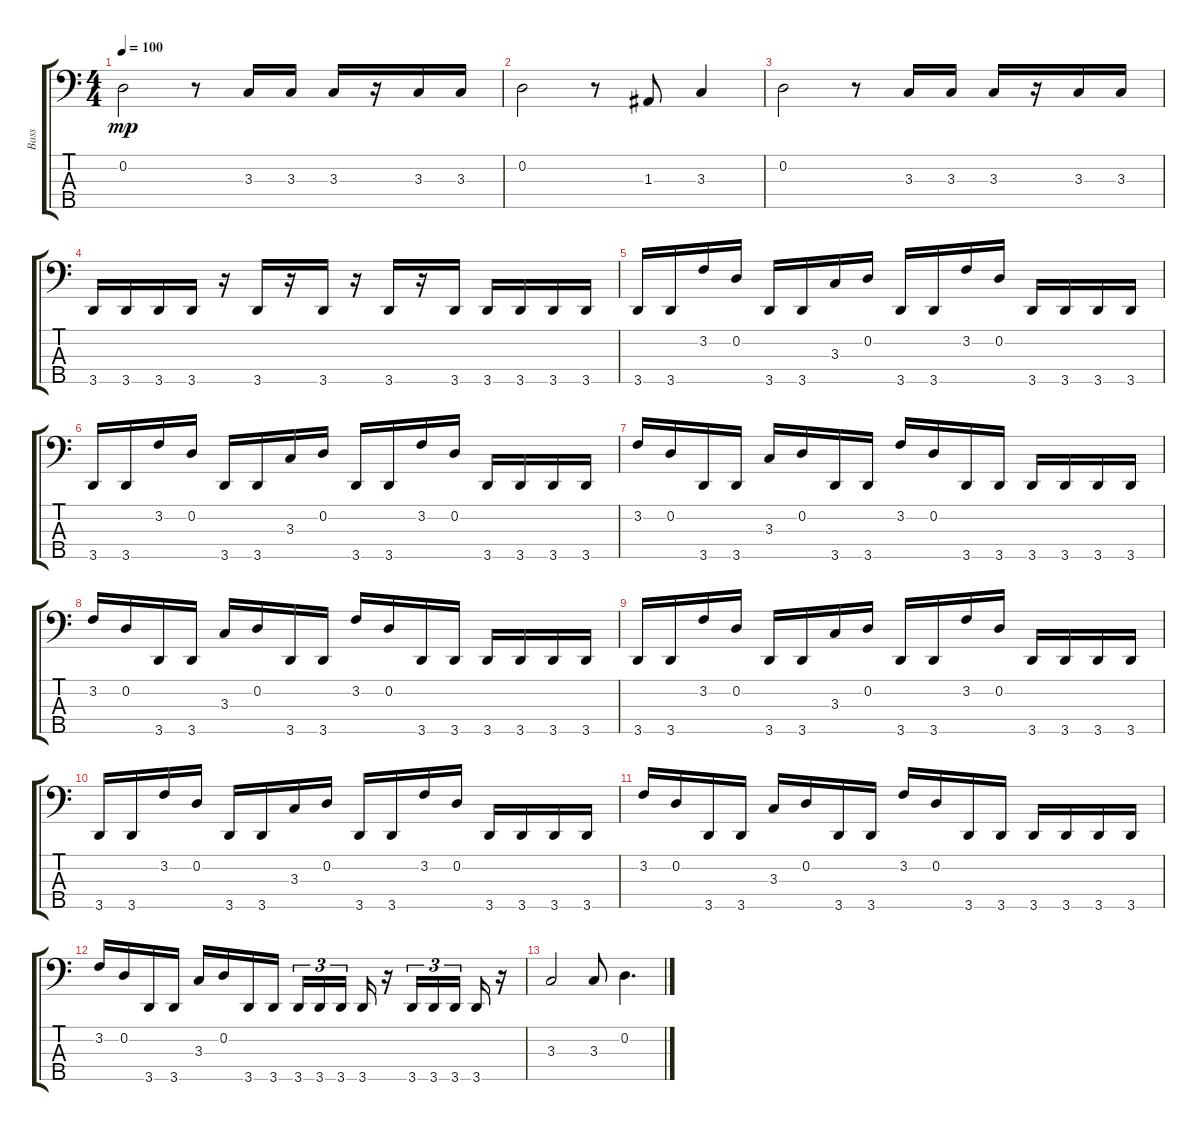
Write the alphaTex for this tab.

\track ("Bass" "Bass") {instrument electricbassfinger}
\staff {score tabs}
\tuning (G2 D2 A1 E1 B0) {hide}
\ts (4 4)
\tempo 100
\clef f4
\ks c
0.2.2{dy mp} r.8 3.3.16 3.3.16 3.3.16 r.16 3.3.16 3.3.16 |
0.2.2 r.8 1.3.8 3.3.4 |
0.2.2 r.8 3.3.16 3.3.16 3.3.16 r.16 3.3.16 3.3.16 |
3.5.16 3.5.16 3.5.16 3.5.16 r.16 3.5.16 r.16 3.5.16 r.16 3.5.16 r.16 3.5.16 3.5.16 3.5.16 3.5.16 3.5.16 |
3.5.16 3.5.16 3.2.16 0.2.16 3.5.16 3.5.16 3.3.16 0.2.16 3.5.16 3.5.16 3.2.16 0.2.16 3.5.16 3.5.16 3.5.16 3.5.16 |
3.5.16 3.5.16 3.2.16 0.2.16 3.5.16 3.5.16 3.3.16 0.2.16 3.5.16 3.5.16 3.2.16 0.2.16 3.5.16 3.5.16 3.5.16 3.5.16 |
3.2.16 0.2.16 3.5.16 3.5.16 3.3.16 0.2.16 3.5.16 3.5.16 3.2.16 0.2.16 3.5.16 3.5.16 3.5.16 3.5.16 3.5.16 3.5.16 |
3.2.16 0.2.16 3.5.16 3.5.16 3.3.16 0.2.16 3.5.16 3.5.16 3.2.16 0.2.16 3.5.16 3.5.16 3.5.16 3.5.16 3.5.16 3.5.16 |
3.5.16 3.5.16 3.2.16 0.2.16 3.5.16 3.5.16 3.3.16 0.2.16 3.5.16 3.5.16 3.2.16 0.2.16 3.5.16 3.5.16 3.5.16 3.5.16 |
3.5.16 3.5.16 3.2.16 0.2.16 3.5.16 3.5.16 3.3.16 0.2.16 3.5.16 3.5.16 3.2.16 0.2.16 3.5.16 3.5.16 3.5.16 3.5.16 |
3.2.16 0.2.16 3.5.16 3.5.16 3.3.16 0.2.16 3.5.16 3.5.16 3.2.16 0.2.16 3.5.16 3.5.16 3.5.16 3.5.16 3.5.16 3.5.16 |
3.2.16 0.2.16 3.5.16 3.5.16 3.3.16 0.2.16 3.5.16 3.5.16 3.5.16{tu (3 2)} 3.5.16{tu (3 2)} 3.5.16{tu (3 2)} 3.5.16 r.16 3.5.16{tu (3 2)} 3.5.16{tu (3 2)} 3.5.16{tu (3 2)} 3.5.16 r.16 |
3.3.2 3.3.8 0.2.4{d}
